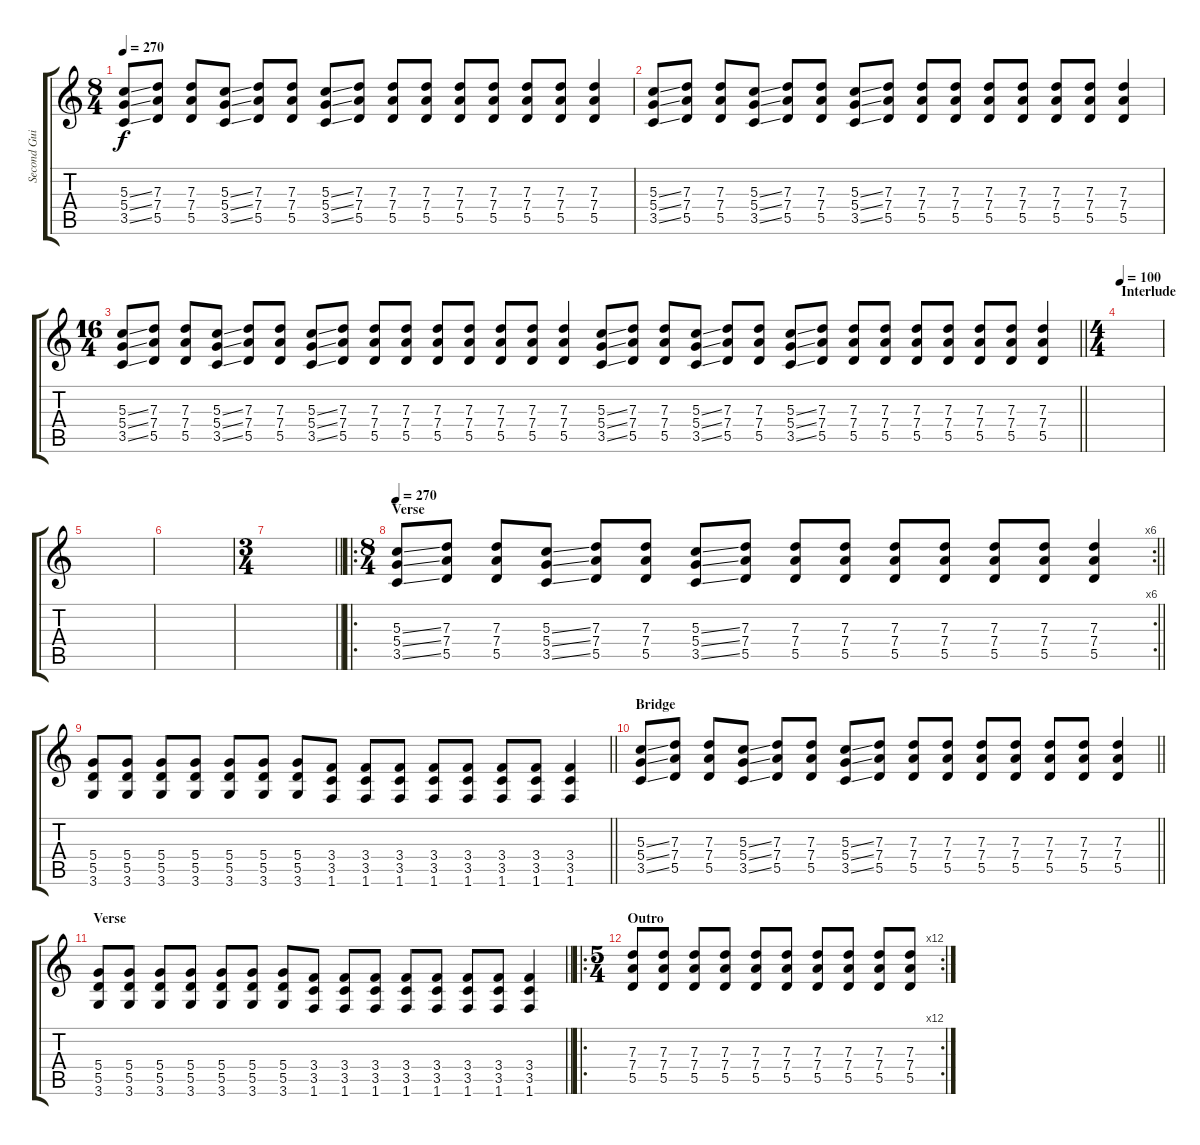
\track ("Second Guitar" "Second Gui") {instrument distortionguitar}
\staff {score tabs}
\tuning (E4 B3 G3 D3 A2 E2) {hide}
\ts (8 4)
\tempo 270
\clef g2
\ks c
(5.3{ss} 5.4{ss} 3.5{ss}).8{dy f} (7.3 7.4 5.5).8 (7.3 7.4 5.5).8 (5.3{ss} 5.4{ss} 3.5{ss}).8 (7.3 7.4 5.5).8 (7.3 7.4 5.5).8 (5.3{ss} 5.4{ss} 3.5{ss}).8 (7.3 7.4 5.5).8 (7.3 7.4 5.5).8 (7.3 7.4 5.5).8 (7.3 7.4 5.5).8 (7.3 7.4 5.5).8 (7.3 7.4 5.5).8 (7.3 7.4 5.5).8 (7.3 7.4 5.5).4 |
(5.3{ss} 5.4{ss} 3.5{ss}).8 (7.3 7.4 5.5).8 (7.3 7.4 5.5).8 (5.3{ss} 5.4{ss} 3.5{ss}).8 (7.3 7.4 5.5).8 (7.3 7.4 5.5).8 (5.3{ss} 5.4{ss} 3.5{ss}).8 (7.3 7.4 5.5).8 (7.3 7.4 5.5).8 (7.3 7.4 5.5).8 (7.3 7.4 5.5).8 (7.3 7.4 5.5).8 (7.3 7.4 5.5).8 (7.3 7.4 5.5).8 (7.3 7.4 5.5).4 |
\ts (16 4)
\barLineRight lightlight
(5.3{ss} 5.4{ss} 3.5{ss}).8 (7.3 7.4 5.5).8 (7.3 7.4 5.5).8 (5.3{ss} 5.4{ss} 3.5{ss}).8 (7.3 7.4 5.5).8 (7.3 7.4 5.5).8 (5.3{ss} 5.4{ss} 3.5{ss}).8 (7.3 7.4 5.5).8 (7.3 7.4 5.5).8 (7.3 7.4 5.5).8 (7.3 7.4 5.5).8 (7.3 7.4 5.5).8 (7.3 7.4 5.5).8 (7.3 7.4 5.5).8 (7.3 7.4 5.5).4 (5.3{ss} 5.4{ss} 3.5{ss}).8 (7.3 7.4 5.5).8 (7.3 7.4 5.5).8 (5.3{ss} 5.4{ss} 3.5{ss}).8 (7.3 7.4 5.5).8 (7.3 7.4 5.5).8 (5.3{ss} 5.4{ss} 3.5{ss}).8 (7.3 7.4 5.5).8 (7.3 7.4 5.5).8 (7.3 7.4 5.5).8 (7.3 7.4 5.5).8 (7.3 7.4 5.5).8 (7.3 7.4 5.5).8 (7.3 7.4 5.5).8 (7.3 7.4 5.5).4 |
\ts (4 4)
\section ("" "Interlude")
\tempo 100
|
|
|
\ts (3 4)
\barLineRight lightlight
|
\ro
\rc 6
\ts (8 4)
\section ("" "Verse")
\tempo 270
\barLineRight lightlight
(5.3{ss} 5.4{ss} 3.5{ss}).8 (7.3 7.4 5.5).8 (7.3 7.4 5.5).8 (5.3{ss} 5.4{ss} 3.5{ss}).8 (7.3 7.4 5.5).8 (7.3 7.4 5.5).8 (5.3{ss} 5.4{ss} 3.5{ss}).8 (7.3 7.4 5.5).8 (7.3 7.4 5.5).8 (7.3 7.4 5.5).8 (7.3 7.4 5.5).8 (7.3 7.4 5.5).8 (7.3 7.4 5.5).8 (7.3 7.4 5.5).8 (7.3 7.4 5.5).4 |
\barLineRight lightlight
(5.4 5.5 3.6).8 (5.4 5.5 3.6).8 (5.4 5.5 3.6).8 (5.4 5.5 3.6).8 (5.4 5.5 3.6).8 (5.4 5.5 3.6).8 (5.4 5.5 3.6).8 (3.4 3.5 1.6).8 (3.4 3.5 1.6).8 (3.4 3.5 1.6).8 (3.4 3.5 1.6).8 (3.4 3.5 1.6).8 (3.4 3.5 1.6).8 (3.4 3.5 1.6).8 (3.4 3.5 1.6).4 |
\section ("" "Bridge")
\barLineRight lightlight
(5.3{ss} 5.4{ss} 3.5{ss}).8 (7.3 7.4 5.5).8 (7.3 7.4 5.5).8 (5.3{ss} 5.4{ss} 3.5{ss}).8 (7.3 7.4 5.5).8 (7.3 7.4 5.5).8 (5.3{ss} 5.4{ss} 3.5{ss}).8 (7.3 7.4 5.5).8 (7.3 7.4 5.5).8 (7.3 7.4 5.5).8 (7.3 7.4 5.5).8 (7.3 7.4 5.5).8 (7.3 7.4 5.5).8 (7.3 7.4 5.5).8 (7.3 7.4 5.5).4 |
\section ("" "Verse")
\barLineRight lightlight
(5.4 5.5 3.6).8 (5.4 5.5 3.6).8 (5.4 5.5 3.6).8 (5.4 5.5 3.6).8 (5.4 5.5 3.6).8 (5.4 5.5 3.6).8 (5.4 5.5 3.6).8 (3.4 3.5 1.6).8 (3.4 3.5 1.6).8 (3.4 3.5 1.6).8 (3.4 3.5 1.6).8 (3.4 3.5 1.6).8 (3.4 3.5 1.6).8 (3.4 3.5 1.6).8 (3.4 3.5 1.6).4 |
\ro
\rc 12
\ts (5 4)
\section ("" "Outro")
(7.3 7.4 5.5).8 (7.3 7.4 5.5).8 (7.3 7.4 5.5).8 (7.3 7.4 5.5).8 (7.3 7.4 5.5).8 (7.3 7.4 5.5).8 (7.3 7.4 5.5).8 (7.3 7.4 5.5).8 (7.3 7.4 5.5).8 (7.3 7.4 5.5).8
